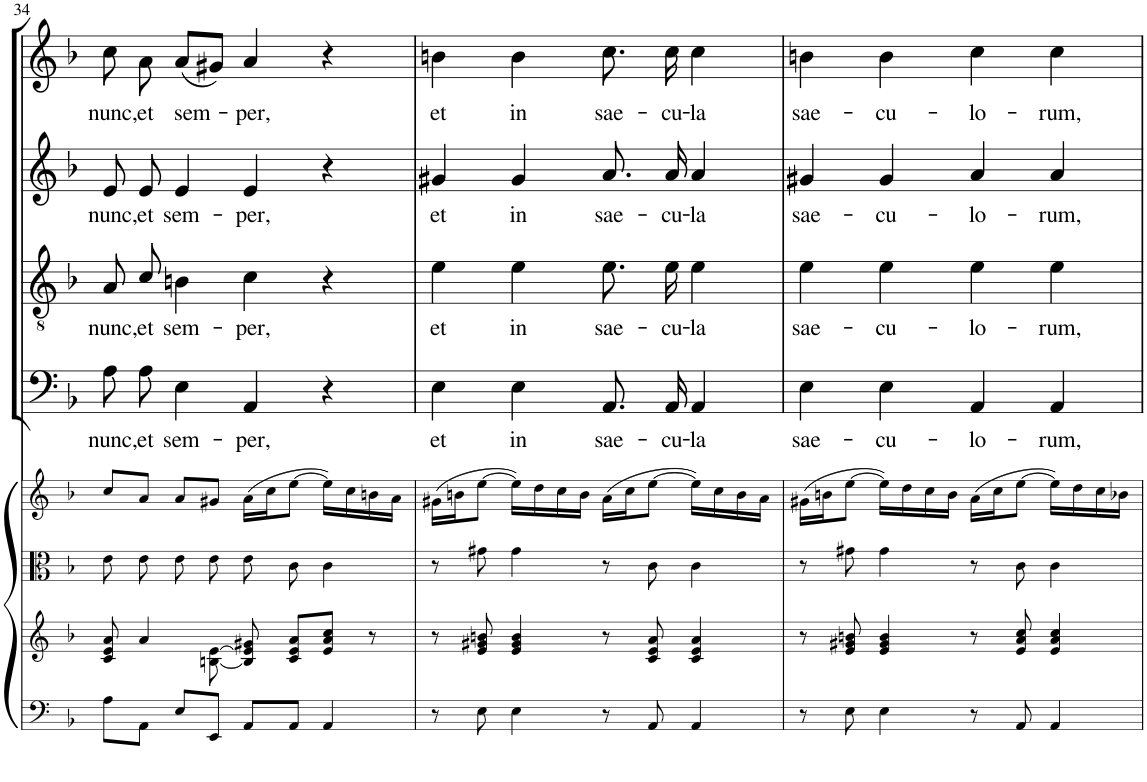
**kern	**kern	**kern	**kern	**kern	**text	**kern	**text	**kern	**text	**kern	**text
*part8	*part7	*part6	*part5	*part4	*part4	*part3	*part3	*part2	*part2	*part1	*part1
*staff8	*staff7	*staff6	*staff5	*staff4	*staff4	*staff3	*staff3	*staff2	*staff2	*staff1	*staff1
*I"Violoncello	*I"Organo	*I"Viola	*I"Violini	*I"Bassi	*	*I"Tenori	*	*I"Contralti	*	*I"Soprano	*
*I'Vc	*	*I'Vla	*I'Vln	*	*	*	*	*	*	*	*
!!LO:PB:g=z
*clefF4	*clefG2	*clefC3	*clefG2	*clefF4	*	*clefGv2	*	*clefG2	*	*clefG2	*
*	*	*	*	*	*	*	*	*	*	*Trd1c2	*
*k[b-]	*k[b-]	*k[b-]	*k[b-]	*k[b-]	*	*k[b-]	*	*k[b-]	*	*k[b-]	*
*F:	*F:	*F:	*F:	*F:	*	*F:	*	*F:	*	*F:	*
*M4/4	*M4/4	*M4/4	*M4/4	*M4/4	*	*M4/4	*	*M4/4	*	*M4/4	*
*met(c)	*met(c)	*met(c)	*met(c)	*met(c)	*	*met(c)	*	*met(c)	*	*met(c)	*
=34	=34	=34	=34	=34	=34	=34	=34	=34	=34	=34	=34
!	!	!	!	!	!LO:LY:b	!	!LO:LY:b	!	!LO:LY:b	!	!LO:LY:b
8A\L	8c/ 8e/ 8a/	8e\L	8cc/L	8A\L	nunc,	8A/L	nunc,	8e/L	nunc,	8cc\	nunc,
!	!	!	!	!	!LO:LY:b	!	!LO:LY:b	!	!LO:LY:b	!	!LO:LY:b
8AA\J	4a/	8e\J	8a/J	8A\J	et	8c/J	et	8e/J	et	8a\	et
!	!	!	!	!	!LO:LY:b	!	!LO:LY:b	!	!LO:LY:b	!	!LO:LY:b
8E/L	.	8e\L	8a/L	4E\	sem-	4Bn\	sem-	4e/	sem-	(8a/L	sem-
8EE/J	[8Bn\ [8e\	8e\J	8g#X/J	.	.	.	.	.	.	8g#X/J)	.
!	!	!	!	!	!LO:LY:b	!	!LO:LY:b	!	!LO:LY:b	!	!LO:LY:b
8AA/L	8B/] 8e/] 8g#X/	8e\L	(16a\LL	4AA/	-per,	4c\	-per,	4e/	-per,	4a/	-per,
.	.	.	16cc\J	.	.	.	.	.	.	.	.
8AA/J	8c/ 8e/ 8a/L	8c\J	[8ee\J	.	.	.	.	.	.	.	.
4AA/	8e/ 8a/ 8cc/J	4c\	16ee\LL])	4r	.	4r	.	4r	.	4r	.
.	.	.	16cc\	.	.	.	.	.	.	.	.
.	8r	.	16bn\	.	.	.	.	.	.	.	.
.	.	.	16a\JJ	.	.	.	.	.	.	.	.
=35	=35	=35	=35	=35	=35	=35	=35	=35	=35	=35	=35
!	!	!	!	!	!LO:LY:b	!	!LO:LY:b	!	!LO:LY:b	!	!LO:LY:b
8r	8r	8r	(16g#X\LL	4E\	et	4e\	et	4g#X/	et	4bn\	et
.	.	.	16bn\J	.	.	.	.	.	.	.	.
8E\	8e/ 8g#X/ 8bn/	8g#X\	[8ee\J	.	.	.	.	.	.	.	.
!	!	!	!	!	!LO:LY:b	!	!LO:LY:b	!	!LO:LY:b	!	!LO:LY:b
4E\	4e/ 4g#/ 4b/	4g#\	16ee\LL])	4E\	in	4e\	in	4g#/	in	4b\	in
.	.	.	16dd\	.	.	.	.	.	.	.	.
.	.	.	16cc\	.	.	.	.	.	.	.	.
.	.	.	16b\JJ	.	.	.	.	.	.	.	.
!	!	!	!	!	!LO:LY:b	!	!LO:LY:b	!	!LO:LY:b	!	!LO:LY:b
8r	8r	8r	(16a\LL	8.AA/L	sae-	8.e\L	sae-	8.a/L	sae-	8.cc\	sae-
.	.	.	16cc\J	.	.	.	.	.	.	.	.
8AA/	8c/ 8e/ 8a/	8c\	[8ee\J	.	.	.	.	.	.	.	.
!	!	!	!	!	!LO:LY:b	!	!LO:LY:b	!	!LO:LY:b	!	!LO:LY:b
.	.	.	.	16AA/Jk	-cu-	16e\Jk	-cu-	16a/Jk	-cu-	16cc\	-cu-
!	!	!	!	!	!LO:LY:b	!	!LO:LY:b	!	!LO:LY:b	!	!LO:LY:b
4AA/	4c/ 4e/ 4a/	4c\	16ee\LL])	4AA/	-la	4e\	-la	4a/	-la	4cc\	-la
.	.	.	16cc\	.	.	.	.	.	.	.	.
.	.	.	16b\	.	.	.	.	.	.	.	.
.	.	.	16a\JJ	.	.	.	.	.	.	.	.
=36	=36	=36	=36	=36	=36	=36	=36	=36	=36	=36	=36
!	!	!	!	!	!LO:LY:b	!	!LO:LY:b	!	!LO:LY:b	!	!LO:LY:b
8r	8r	8r	(16g#X\LL	4E\	sae-	4e\	sae-	4g#X/	sae-	4bn\	sae-
.	.	.	16bn\J	.	.	.	.	.	.	.	.
8E\	8e/ 8g#X/ 8bn/	8g#X\	[8ee\J	.	.	.	.	.	.	.	.
!	!	!	!	!	!LO:LY:b	!	!LO:LY:b	!	!LO:LY:b	!	!LO:LY:b
4E\	4e/ 4g#/ 4b/	4g#\	16ee\LL])	4E\	-cu-	4e\	-cu-	4g#/	-cu-	4b\	-cu-
.	.	.	16dd\	.	.	.	.	.	.	.	.
.	.	.	16cc\	.	.	.	.	.	.	.	.
.	.	.	16b\JJ	.	.	.	.	.	.	.	.
!	!	!	!	!	!LO:LY:b	!	!LO:LY:b	!	!LO:LY:b	!	!LO:LY:b
8r	8r	8r	(16a\LL	4AA/	-lo-	4e\	-lo-	4a/	-lo-	4cc\	-lo-
.	.	.	16cc\J	.	.	.	.	.	.	.	.
8AA/	8e/ 8a/ 8cc/	8c\	[8ee\J	.	.	.	.	.	.	.	.
!	!	!	!	!	!LO:LY:b	!	!LO:LY:b	!	!LO:LY:b	!	!LO:LY:b
4AA/	4e/ 4a/ 4cc/	4c\	16ee\LL])	4AA/	-rum,	4e\	-rum,	4a/	-rum,	4cc\	-rum,
.	.	.	16dd\	.	.	.	.	.	.	.	.
.	.	.	16cc\	.	.	.	.	.	.	.	.
.	.	.	16b-X\JJ	.	.	.	.	.	.	.	.
=	=	=	=	=	=	=	=	=	=	=	=
*-	*-	*-	*-	*-	*-	*-	*-	*-	*-	*-	*-
